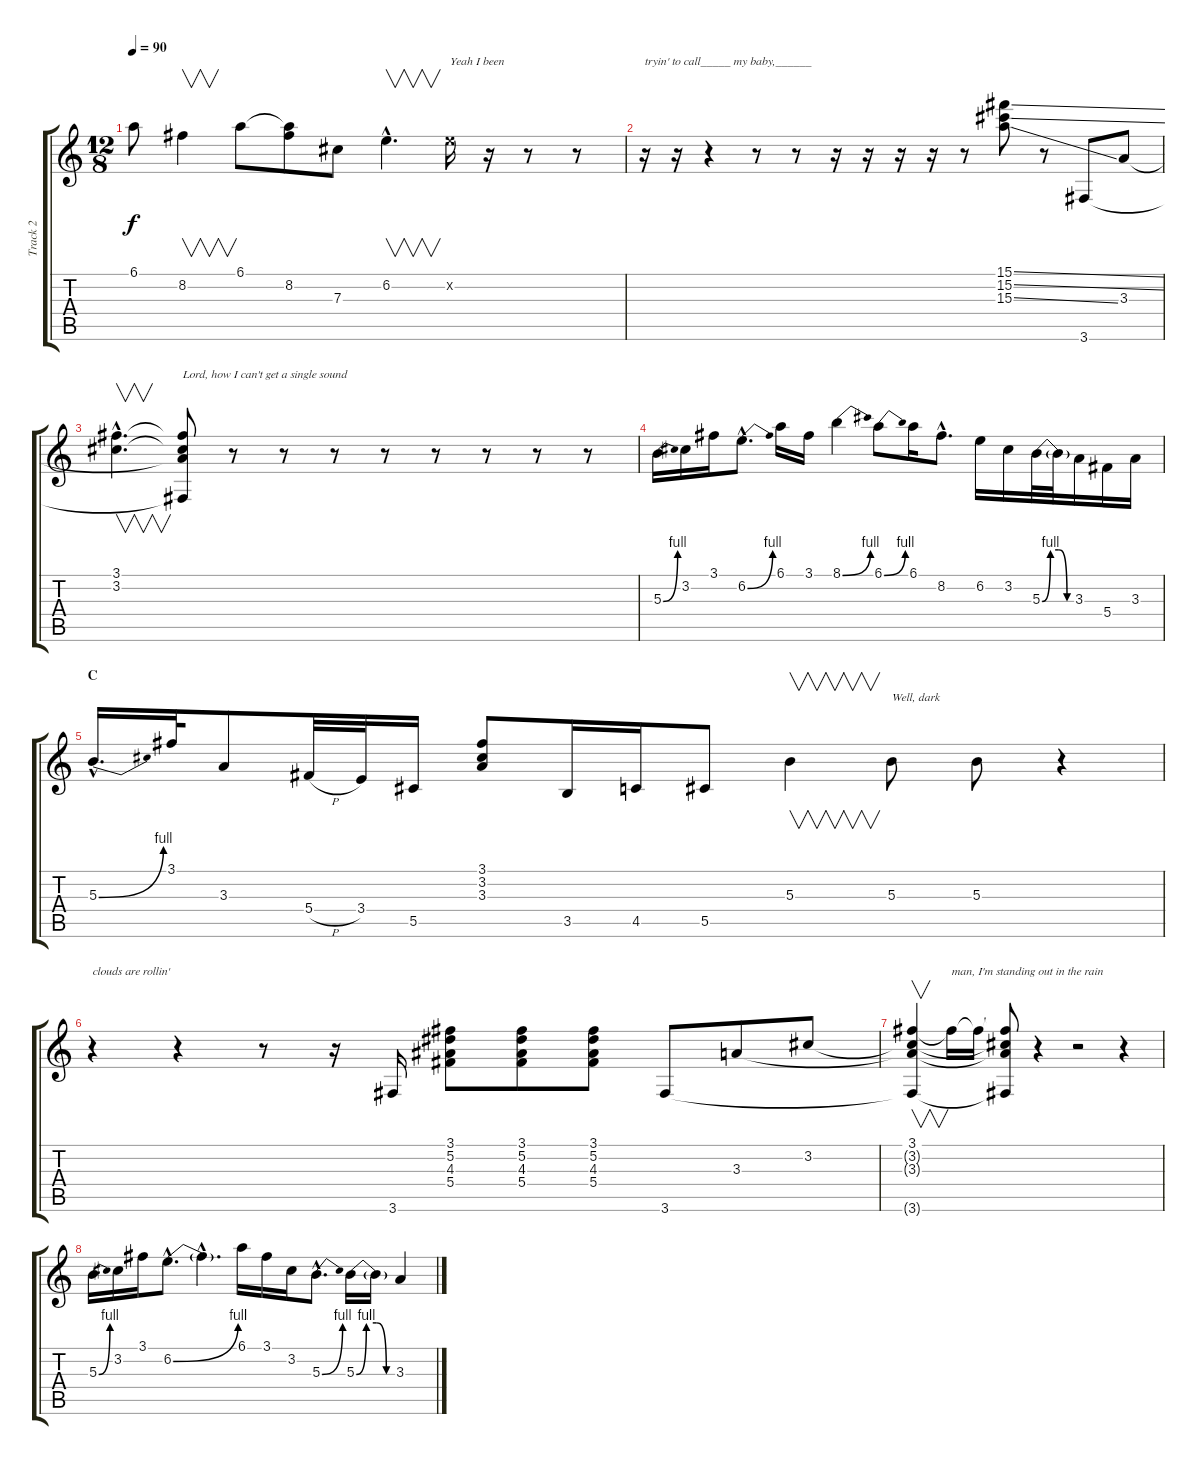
\track ("Track 2" "Track 2") {instrument electricguitarjazz}
\staff {score tabs}
\tuning (Eb4 Bb3 Gb3 Db3 Ab2 Eb2) {hide}
\ts (12 8)
\tempo 90
\clef g2
\ks c
6.1.8{dy f} 8.2.4{v} 6.1.8 (6.1{t} 8.2).8 7.3.8 6.2{hac}.4{v d} 6.2{x}.16{txt "Yeah I been"} r.16 r.8 r.8 |
r.16{txt "tryin' to call_____ my baby,______"} r.16 r.4 r.8 r.8 r.16 r.16 r.16 r.16 r.8 (15.1{ss} 15.2{ss} 15.3{ss}).8 r.8 3.6.8 3.3.8 |
(3.1{hac} 3.2{hac}).4{v d} (3.1{t} 3.2{t} 3.3{t} 3.6{t}).8{txt "Lord, how I can't get a single sound"} r.8 r.8 r.8 r.8 r.8 r.8 r.8 r.8 |
5.3{be (bend 0 0 60 4)}.16 3.2.16 3.1.16 6.2{be (bend 0 0 60 4) hac}.8{d} 6.1.16 3.1.16 8.1{be (bend 0 0 60 4)}.4 6.1{be (bend 0 0 60 4)}.8 6.1.16 8.2{hac}.8{d} 6.2.16 3.2.16 5.3{be (custom 0 0 15 4 30 4 45 0 60 0)}.32 5.3{t}.32 3.3.16 5.4.16 3.3.16 |
\section ("" "C")
5.3{be (bend 0 0 60 4) hac}.16{d} 3.1.32 3.3.8 5.4{h}.32 3.4.32 5.5.16 (3.1 3.2 3.3).8 3.5.16 4.5.16 5.5.8 5.3.4{v} 5.3.8{txt "Well, dark"} 5.3.8 r.4 |
r.4{txt "clouds are rollin'"} r.4 r.8 r.16 3.6.16 (3.1 5.2 4.3 5.4).8 (3.1 5.2 4.3 5.4).8 (3.1 5.2 4.3 5.4).8 3.6.8 3.3.8 3.2.8 |
(3.1 3.2{t} 3.3{t} 3.6{t}).4{v} 3.1{t}.16{txt "man, I'm standing out in the rain"} 3.1{t}.16 (3.1{t} 3.2{t} 3.3{t} 3.6{t}).8 r.4 r.2 r.4 |
5.3{be (bend 0 0 60 4)}.16 3.2.16 3.1.16 6.2{be (bend 0 0 60 4) hac}.8{d} 6.2{hac t}.4{d} 6.1.16 3.1.16 3.2.16 5.3{be (bend 0 0 60 4) hac}.8{d} 5.3{be (custom 0 0 15 4 30 4 45 0 60 0)}.16 5.3{t}.16 3.3.4
